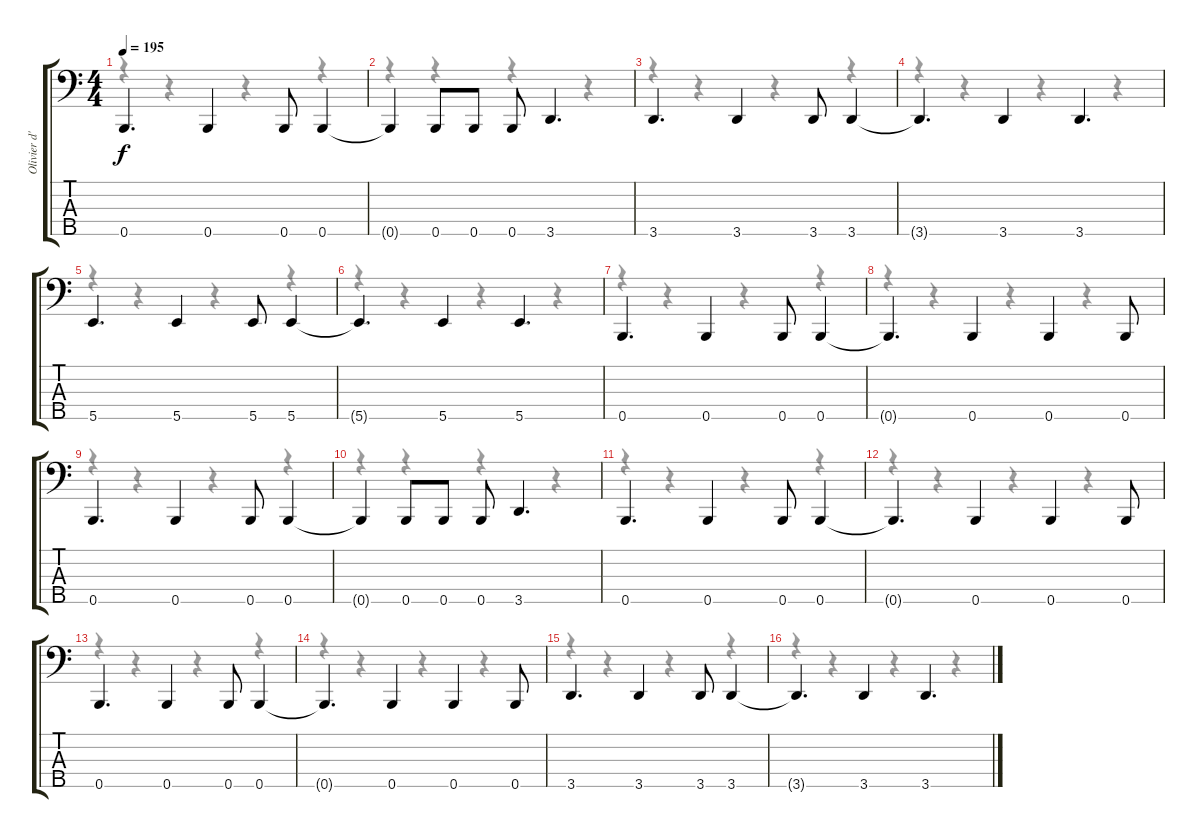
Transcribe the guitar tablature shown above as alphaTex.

\track ("Olivier d'Aries (Bass)" "Olivier d'") {instrument electricbassfinger}
\staff {score tabs}
\tuning (G2 D2 A1 E1 B0) {hide}
\voice
\ts (4 4)
\tempo 195
\clef f4
\ks c
0.5.4{d dy f} 0.5.4 0.5.8 0.5.4 |
0.5{t}.4 0.5.8 0.5.8 0.5.8 3.5.4{d} |
3.5.4{d} 3.5.4 3.5.8 3.5.4 |
3.5{t}.4{d} 3.5.4 3.5.4{d} |
5.5.4{d} 5.5.4 5.5.8 5.5.4 |
5.5{t}.4{d} 5.5.4 5.5.4{d} |
0.5.4{d} 0.5.4 0.5.8 0.5.4 |
0.5{t}.4{d} 0.5.4 0.5.4 0.5.8 |
0.5.4{d} 0.5.4 0.5.8 0.5.4 |
0.5{t}.4 0.5.8 0.5.8 0.5.8 3.5.4{d} |
0.5.4{d} 0.5.4 0.5.8 0.5.4 |
0.5{t}.4{d} 0.5.4 0.5.4 0.5.8 |
0.5.4{d} 0.5.4 0.5.8 0.5.4 |
0.5{t}.4{d} 0.5.4 0.5.4 0.5.8 |
3.5.4{d} 3.5.4 3.5.8 3.5.4 |
3.5{t}.4{d} 3.5.4 3.5.4{d}
\voice
\clef f4
\ottava regular
\simile none
\ks c
r.4{dy f} r.4 r.4 r.4 |
r.4 r.4 r.4 r.4 |
r.4 r.4 r.4 r.4 |
r.4 r.4 r.4 r.4 |
r.4 r.4 r.4 r.4 |
r.4 r.4 r.4 r.4 |
r.4 r.4 r.4 r.4 |
r.4 r.4 r.4 r.4 |
r.4 r.4 r.4 r.4 |
r.4 r.4 r.4 r.4 |
r.4 r.4 r.4 r.4 |
r.4 r.4 r.4 r.4 |
r.4 r.4 r.4 r.4 |
r.4 r.4 r.4 r.4 |
r.4 r.4 r.4 r.4 |
r.4 r.4 r.4 r.4
